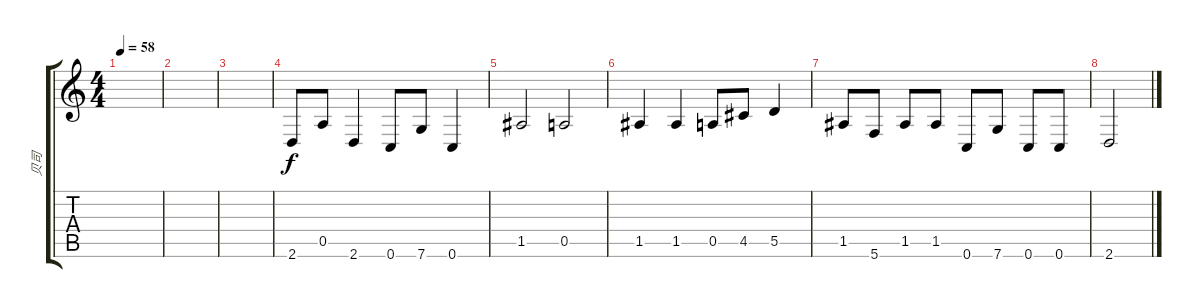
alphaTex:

\track ("贝司" "贝司") {instrument fretlessbass}
\staff {score tabs}
\tuning (E4 B3 G3 D3 A2 C2) {hide}
\ts (4 4)
\tempo 58
\clef g2
\ks c
|
|
|
2.6.8 0.5.8 2.6.4 0.6.8 7.6.8 0.6.4 |
1.5.2 0.5.2 |
1.5.4 1.5.4 0.5.8 4.5.8 5.5.4 |
1.5.8 5.6.8 1.5.8 1.5.8 0.6.8 7.6.8 0.6.8 0.6.8 |
2.6.2
